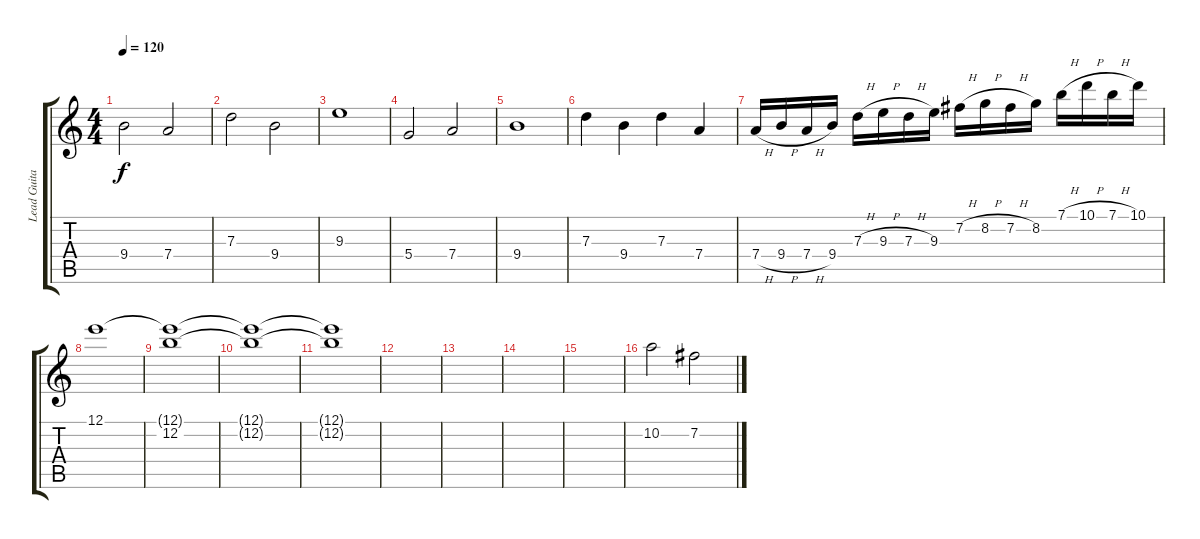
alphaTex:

\track ("Lead Guitar 2" "Lead Guita") {instrument overdrivenguitar}
\staff {score tabs}
\tuning (E4 B3 G3 D3 A2 E2) {hide}
\ts (4 4)
\tempo 120
\clef g2
\ks c
9.4.2{dy f volume 12} 7.4.2 |
7.3.2 9.4.2 |
9.3.1 |
5.4.2 7.4.2 |
9.4.1 |
7.3.4 9.4.4 7.3.4 7.4.4 |
7.4{h}.16 9.4{h}.16 7.4{h}.16 9.4.16 7.3{h}.16 9.3{h}.16 7.3{h}.16 9.3.16 7.2{h}.16 8.2{h}.16 7.2{h}.16 8.2.16 7.1{h}.16 10.1{h}.16 7.1{h}.16 10.1.16 |
12.1.1{volume 0} |
(12.1{t} 12.2).1 |
(12.1{t} 12.2{t}).1 |
(12.1{t} 12.2{t}).1 |
|
|
|
|
10.2.2{volume 11} 7.2.2
